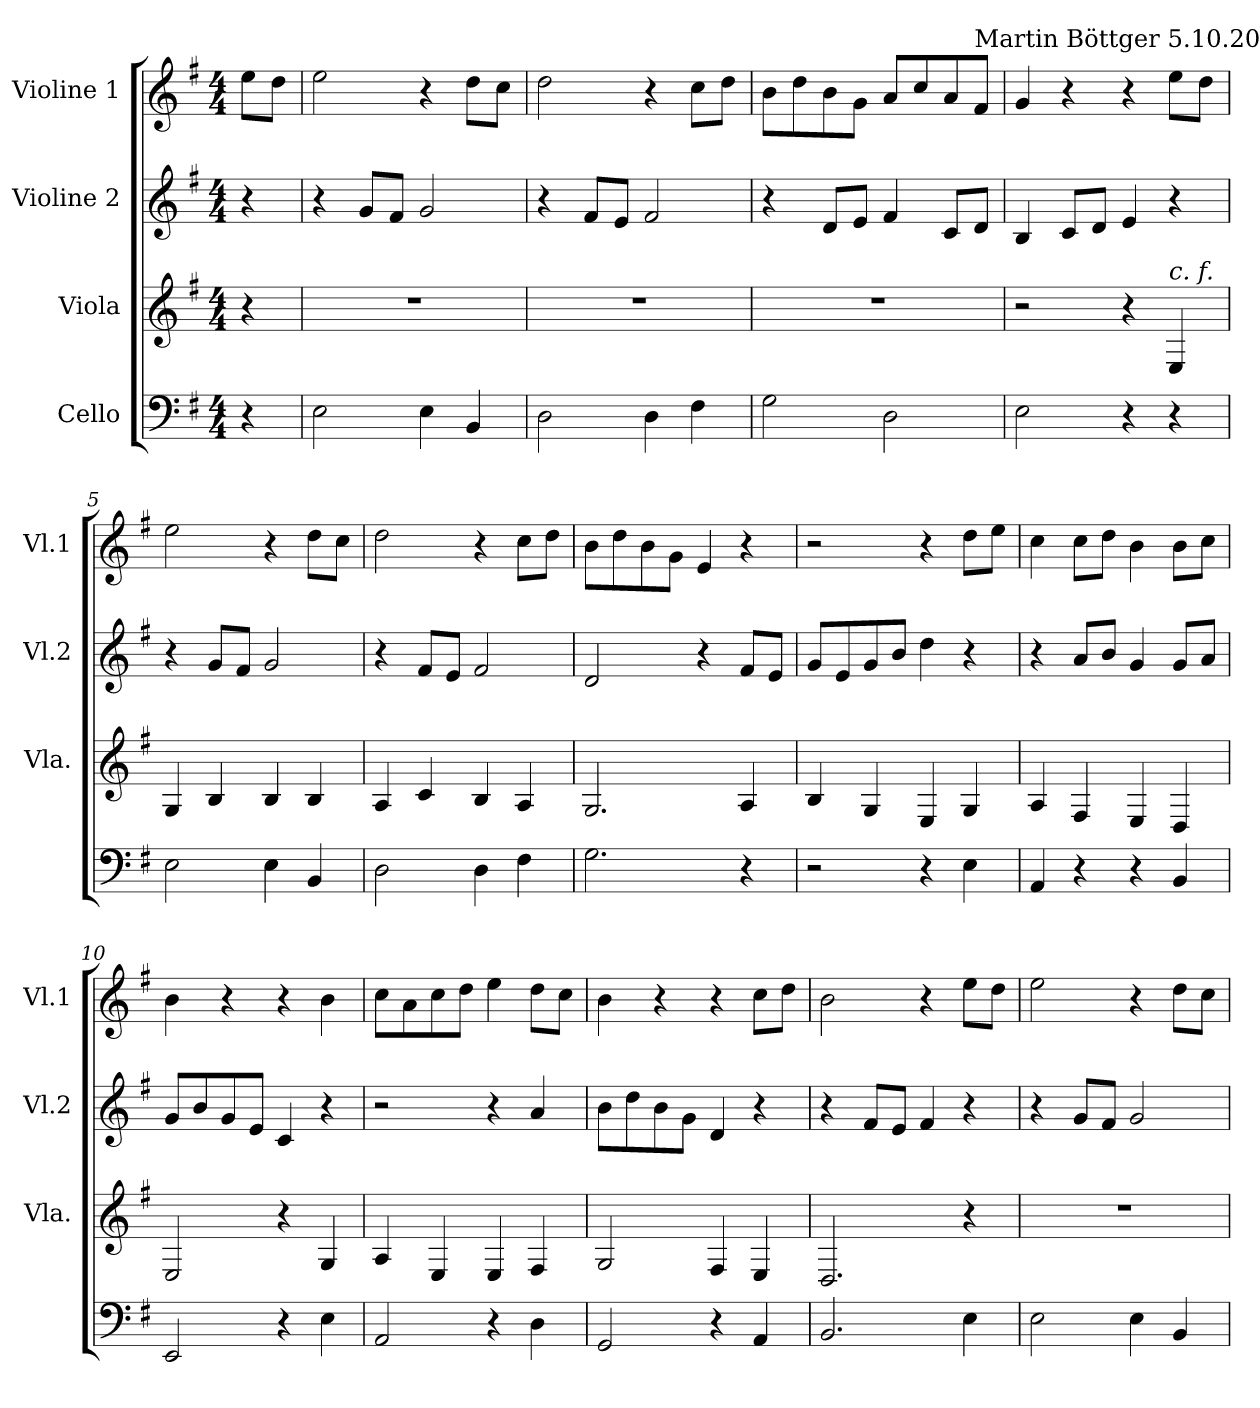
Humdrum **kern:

**kern	**kern	**kern	**kern
*part4	*part3	*part2	*part1
*staff4	*staff3	*staff2	*staff1
*I"Cello	*I"Viola	*I"Violine 2	*I"Violine 1
*	*I'Vla.	*I'Vl.2	*I'Vl.1
*clefF4	*clefG2	*clefG2	*clefG2
*k[f#]	*k[f#]	*k[f#]	*k[f#]
*G:	*G:	*G:	*G:
*M4/4	*M4/4	*M4/4	*M4/4
=	=	=	=
4r	4r	4r	8eeL
.	.	.	8ddJ
=1	=1	=1	=1
2E	1r	4r	2ee
.	.	8gL	.
.	.	8f#J	.
4E	.	2g	4r
4BB	.	.	8ddL
.	.	.	8ccJ
=2	=2	=2	=2
2D	1r	4r	2dd
.	.	8f#L	.
.	.	8eJ	.
4D	.	2f#	4r
4F#	.	.	8ccL
.	.	.	8ddJ
=3	=3	=3	=3
2G	1r	4r	8bL
.	.	.	8dd
.	.	8dL	8b
.	.	8eJ	8gJ
2D	.	4f#	8aL
.	.	.	8cc
.	.	8cL	8a
!	!	!	!LO:TX:a:t=Martin Böttger 5.10.2016
.	.	8dJ	8f#J
!!LO:LB:g=z
=4	=4	=4	=4
2E	2r	4B	4g
.	.	8cL	4r
.	.	8dJ	.
4r	4r	4e	4r
!	!LO:TX:a:i:t=c. f.	!	!
4r	4E	4r	8eeL
.	.	.	8ddJ
=5	=5	=5	=5
2E	4G	4r	2ee
.	4B	8gL	.
.	.	8f#J	.
4E	4B	2g	4r
4BB	4B	.	8ddL
.	.	.	8ccJ
=6	=6	=6	=6
2D	4A	4r	2dd
.	4c	8f#L	.
.	.	8eJ	.
4D	4B	2f#	4r
4F#	4A	.	8ccL
.	.	.	8ddJ
!!LO:LB:g=z
=7	=7	=7	=7
2.G	2.G	2d	8bL
.	.	.	8dd
.	.	.	8b
.	.	.	8gJ
.	.	4r	4e
4r	4A	8f#L	4r
.	.	8eJ	.
=8	=8	=8	=8
2r	4B	8gL	2r
.	.	8e	.
.	4G	8g	.
.	.	8bJ	.
4r	4E	4dd	4r
4E	4G	4r	8ddL
.	.	.	8eeJ
=9	=9	=9	=9
4AA	4A	4r	4cc
4r	4F#	8aL	8ccL
.	.	8bJ	8ddJ
4r	4E	4g	4b
4BB	4D	8gL	8bL
.	.	8aJ	8ccJ
!!LO:LB:g=z
=10	=10	=10	=10
2EE	2E	8gL	4b
.	.	8b	.
.	.	8g	4r
.	.	8eJ	.
4r	4r	4c	4r
4E	4G	4r	4b
=11	=11	=11	=11
2AA	4A	2r	8ccL
.	.	.	8a
.	4E	.	8cc
.	.	.	8ddJ
4r	4E	4r	4ee
4D	4F#	4a	8ddL
.	.	.	8ccJ
=12	=12	=12	=12
2GG	2G	8bL	4b
.	.	8dd	.
.	.	8b	4r
.	.	8gJ	.
4r	4F#	4d	4r
4AA	4E	4r	8ccL
.	.	.	8ddJ
!!LO:LB:g=z
=13	=13	=13	=13
2.BB	2.D	4r	2b
.	.	8f#L	.
.	.	8eJ	.
.	.	4f#	4r
4E	4r	4r	8eeL
.	.	.	8ddJ
=14	=14	=14	=14
2E	1r	4r	2ee
.	.	8gL	.
.	.	8f#J	.
4E	.	2g	4r
4BB	.	.	8ddL
.	.	.	8ccJ
=	=	=	=
*-	*-	*-	*-
